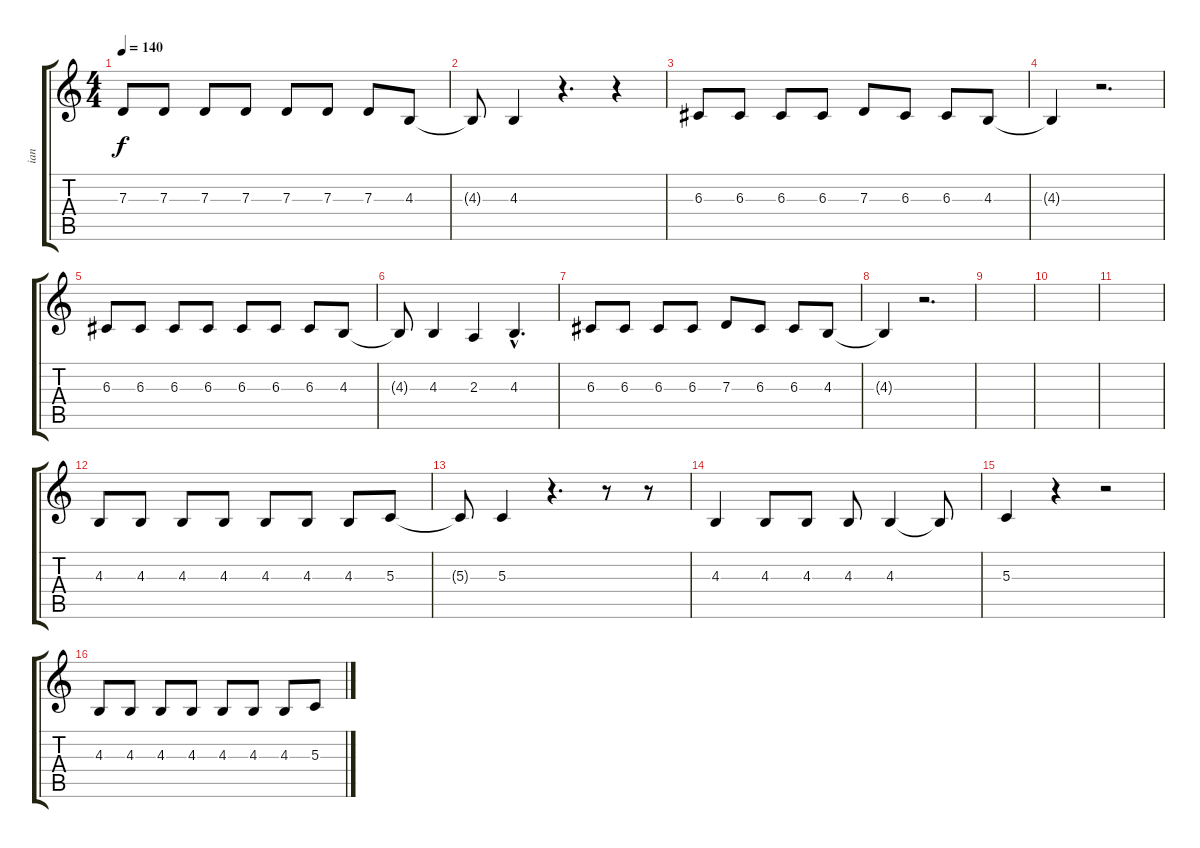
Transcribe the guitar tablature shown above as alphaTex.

\track ("ian" "ian") {instrument lead2sawtooth}
\staff {score tabs}
\tuning (E4 B3 G3 D3 A2 E2) {hide}
\ts (4 4)
\tempo 140
\clef g2
\ks c
7.3.8{dy f} 7.3.8 7.3.8 7.3.8 7.3.8 7.3.8 7.3.8 4.3.8 |
4.3{t}.8 4.3.4 r.4{d} r.4 |
6.3.8 6.3.8 6.3.8 6.3.8 7.3.8 6.3.8 6.3.8 4.3.8 |
4.3{t}.4 r.2{d} |
6.3.8 6.3.8 6.3.8 6.3.8 6.3.8 6.3.8 6.3.8 4.3.8 |
4.3{t}.8 4.3.4 2.3.4 4.3{hac}.4{d} |
6.3.8 6.3.8 6.3.8 6.3.8 7.3.8 6.3.8 6.3.8 4.3.8 |
4.3{t}.4 r.2{d} |
|
|
|
4.3.8 4.3.8 4.3.8 4.3.8 4.3.8 4.3.8 4.3.8 5.3.8 |
5.3{t}.8 5.3.4 r.4{d} r.8 r.8 |
4.3.4 4.3.8 4.3.8 4.3.8 4.3.4 4.3{t}.8 |
5.3.4 r.4 r.2 |
4.3.8 4.3.8 4.3.8 4.3.8 4.3.8 4.3.8 4.3.8 5.3.8
